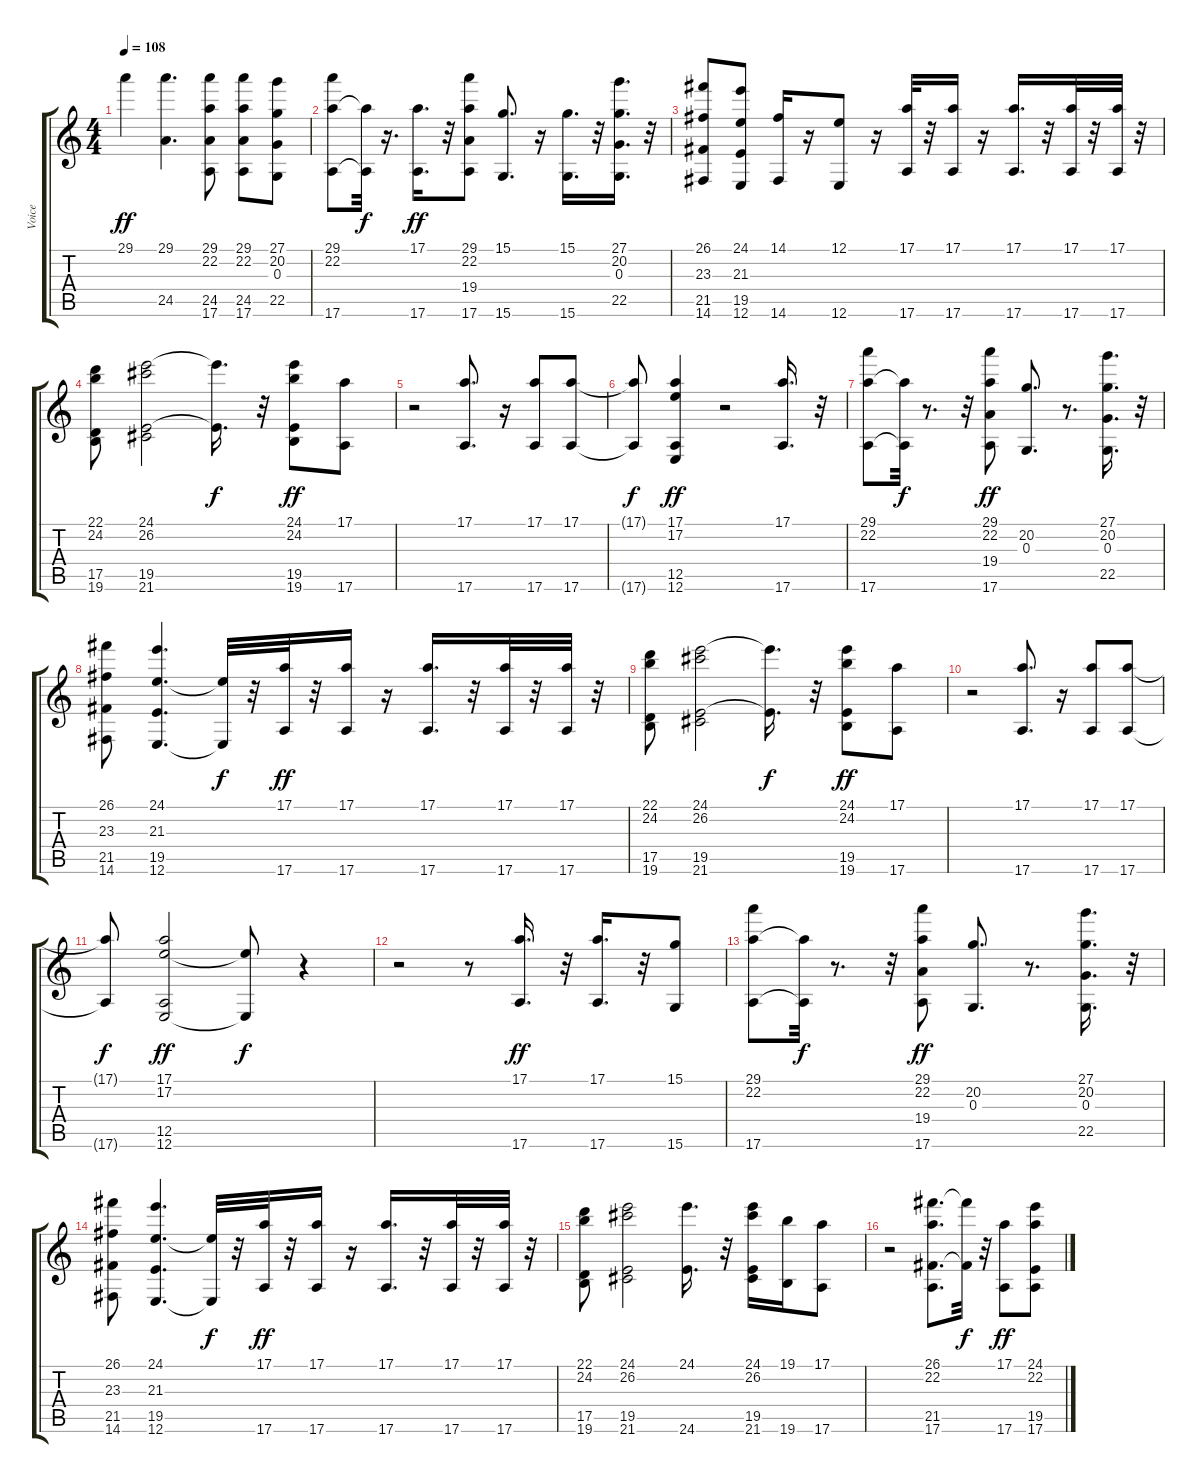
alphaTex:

\track ("Voice" "Voice") {instrument pad1newage}
\staff {score tabs}
\tuning (E4 B3 G3 D3 A2 E2) {hide}
\ts (4 4)
\tempo 108
\clef g2
\ks c
29.1.4{dy ff} (29.1 24.5).4{d} (29.1 22.2 24.5 17.6).8 (29.1 22.2 24.5 17.6).8 (27.1 20.2 0.3 22.5).8 |
(29.1 22.2 17.6).8 (22.2{t} 17.6{t}).32{dy f} r.16{d} (17.1 17.6).16{d dy ff} r.32 (29.1 22.2 19.4 17.6).8 (15.1 15.6).8{d} r.16 (15.1 15.6).16{d} r.32 (27.1 20.2 0.3 22.5).16{d} r.32 |
(26.1 23.3 21.5 14.6).8 (24.1 21.3 19.5 12.6).8 (14.1 14.6).16 r.16 (12.1 12.6).8 r.16 (17.1 17.6).32 r.32 (17.1 17.6).16 r.16 (17.1 17.6).16{d} r.32 (17.1 17.6).32 r.32 (17.1 17.6).32 r.32 |
(22.1 24.2 17.5 19.6).8 (24.1 26.2 19.5 21.6).2 (24.1{t} 19.5{t}).16{d dy f} r.32 (24.1 24.2 19.5 19.6).8{dy ff} (17.1 17.6).8 |
r.2 (17.1 17.6).8{d} r.16 (17.1 17.6).8 (17.1 17.6).8 |
(17.1{t} 17.6{t}).8{dy f} (17.1 17.2 12.5 12.6).4{dy ff} r.2 (17.1 17.6).16{d} r.32 |
(29.1 22.2 17.6).8 (22.2{t} 17.6{t}).32{dy f} r.8{d} r.32 (29.1 22.2 19.4 17.6).8{dy ff} (20.2 0.3).8{d} r.8{d} (27.1 20.2 0.3 22.5).16{d} r.32 |
(26.1 23.3 21.5 14.6).8 (24.1 21.3 19.5 12.6).4{d} (21.3{t} 12.6{t}).32{dy f} r.32 (17.1 17.6).32{dy ff} r.32 (17.1 17.6).16 r.16 (17.1 17.6).16{d} r.32 (17.1 17.6).32 r.32 (17.1 17.6).32 r.32 |
(22.1 24.2 17.5 19.6).8 (24.1 26.2 19.5 21.6).2 (24.1{t} 19.5{t}).16{d dy f} r.32 (24.1 24.2 19.5 19.6).8{dy ff} (17.1 17.6).8 |
r.2 (17.1 17.6).8{d} r.16 (17.1 17.6).8 (17.1 17.6).8 |
(17.1{t} 17.6{t}).8{dy f} (17.1 17.2 12.5 12.6).2{dy ff} (17.2{t} 12.6{t}).8{dy f} r.4 |
r.2 r.8 (17.1 17.6).16{d dy ff} r.32 (17.1 17.6).16{d} r.32 (15.1 15.6).8 |
(29.1 22.2 17.6).8 (22.2{t} 17.6{t}).32{dy f} r.8{d} r.32 (29.1 22.2 19.4 17.6).8{dy ff} (20.2 0.3).8{d} r.8{d} (27.1 20.2 0.3 22.5).16{d} r.32 |
(26.1 23.3 21.5 14.6).8 (24.1 21.3 19.5 12.6).4{d} (21.3{t} 12.6{t}).32{dy f} r.32 (17.1 17.6).32{dy ff} r.32 (17.1 17.6).16 r.16 (17.1 17.6).16{d} r.32 (17.1 17.6).32 r.32 (17.1 17.6).32 r.32 |
(22.1 24.2 17.5 19.6).8 (24.1 26.2 19.5 21.6).2 (24.1 24.6).16{d} r.32 (24.1 26.2 19.5 21.6).16 (19.1 19.6).16 (17.1 17.6).8 |
r.2 (26.1 22.2 21.5 17.6).8{d} (26.1{t} 21.5{t}).32{dy f} r.32 (17.1 17.6).8{dy ff} (24.1 22.2 19.5 17.6).8
